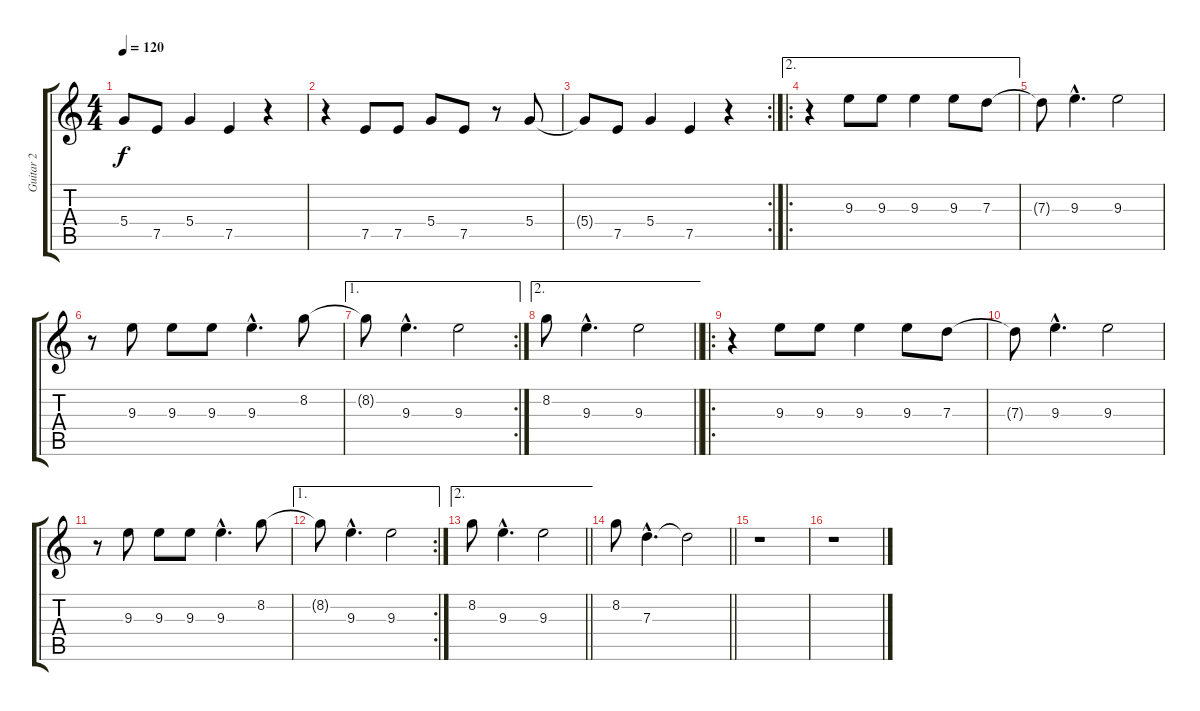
\track ("Guitar 2" "Guitar 2") {instrument overdrivenguitar}
\staff {score tabs}
\tuning (E4 B3 G3 D3 A2 E2) {hide}
\ts (4 4)
\tempo 120
\clef g2
\ks c
5.4{t}.8{dy f} 7.5.8 5.4.4 7.5.4 r.4 |
r.4 7.5.8 7.5.8 5.4.8 7.5.8 r.8 5.4.8 |
\rc 2
5.4{t}.8 7.5.8 5.4.4 7.5.4 r.4 |
\ae 2
\ro
r.4 9.3.8 9.3.8 9.3.4 9.3.8 7.3.8 |
7.3{t}.8 9.3{hac}.4{d} 9.3.2 |
r.8 9.3.8 9.3.8 9.3.8 9.3{hac}.4{d} 8.2.8 |
\ae 1
\rc 2
8.2{t}.8 9.3{hac}.4{d} 9.3.2 |
\ae 2
\barLineRight lightlight
8.2.8 9.3{hac}.4{d} 9.3.2 |
\ro
r.4 9.3.8 9.3.8 9.3.4 9.3.8 7.3.8 |
7.3{t}.8 9.3{hac}.4{d} 9.3.2 |
r.8 9.3.8 9.3.8 9.3.8 9.3{hac}.4{d} 8.2.8 |
\ae 1
\rc 2
8.2{t}.8 9.3{hac}.4{d} 9.3.2 |
\ae 2
\barLineRight lightlight
8.2.8 9.3{hac}.4{d} 9.3.2 |
\barLineRight lightlight
8.2.8 7.3{hac}.4{d} 7.3{t}.2 |
r.1 |
r.1
